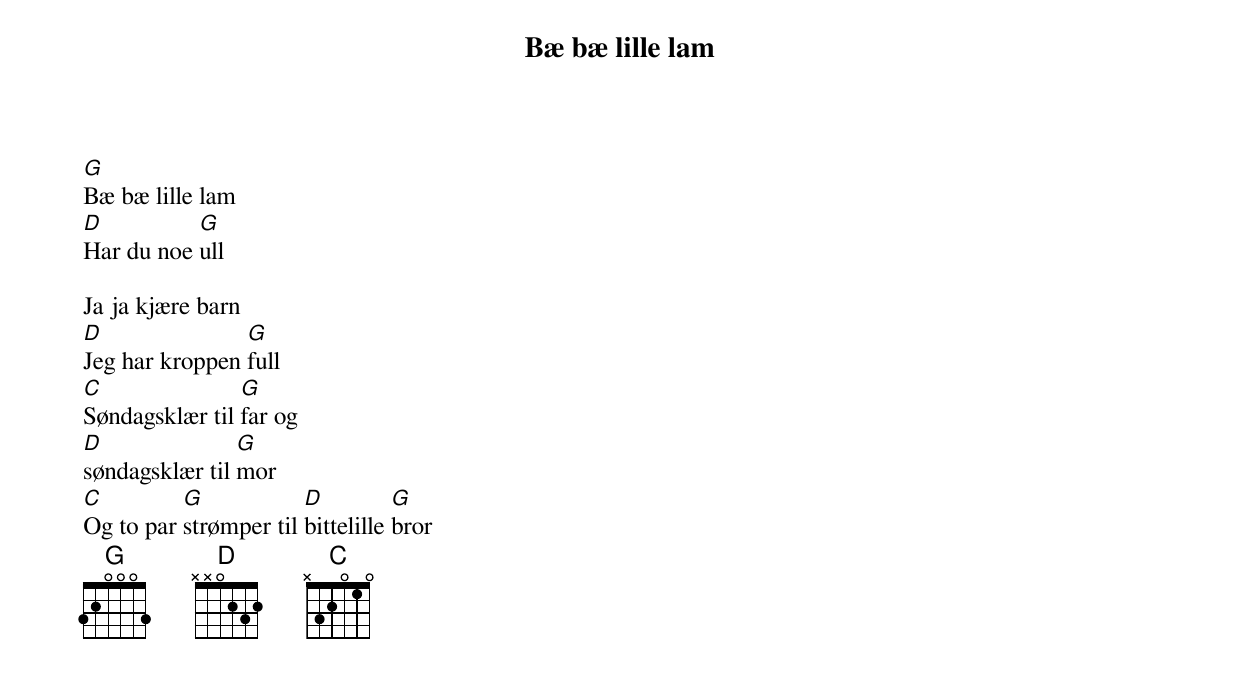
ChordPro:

{title: Bæ bæ lille lam}
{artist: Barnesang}
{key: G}

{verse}
[G]Bæ bæ lille lam
[D]Har du noe [G]ull

Ja ja kjære barn
[D]Jeg har kroppen [G]full
[C]Søndagsklær til [G]far og
[D]søndagsklær til [G]mor
[C]Og to par [G]strømper til [D]bittelille [G]bror
